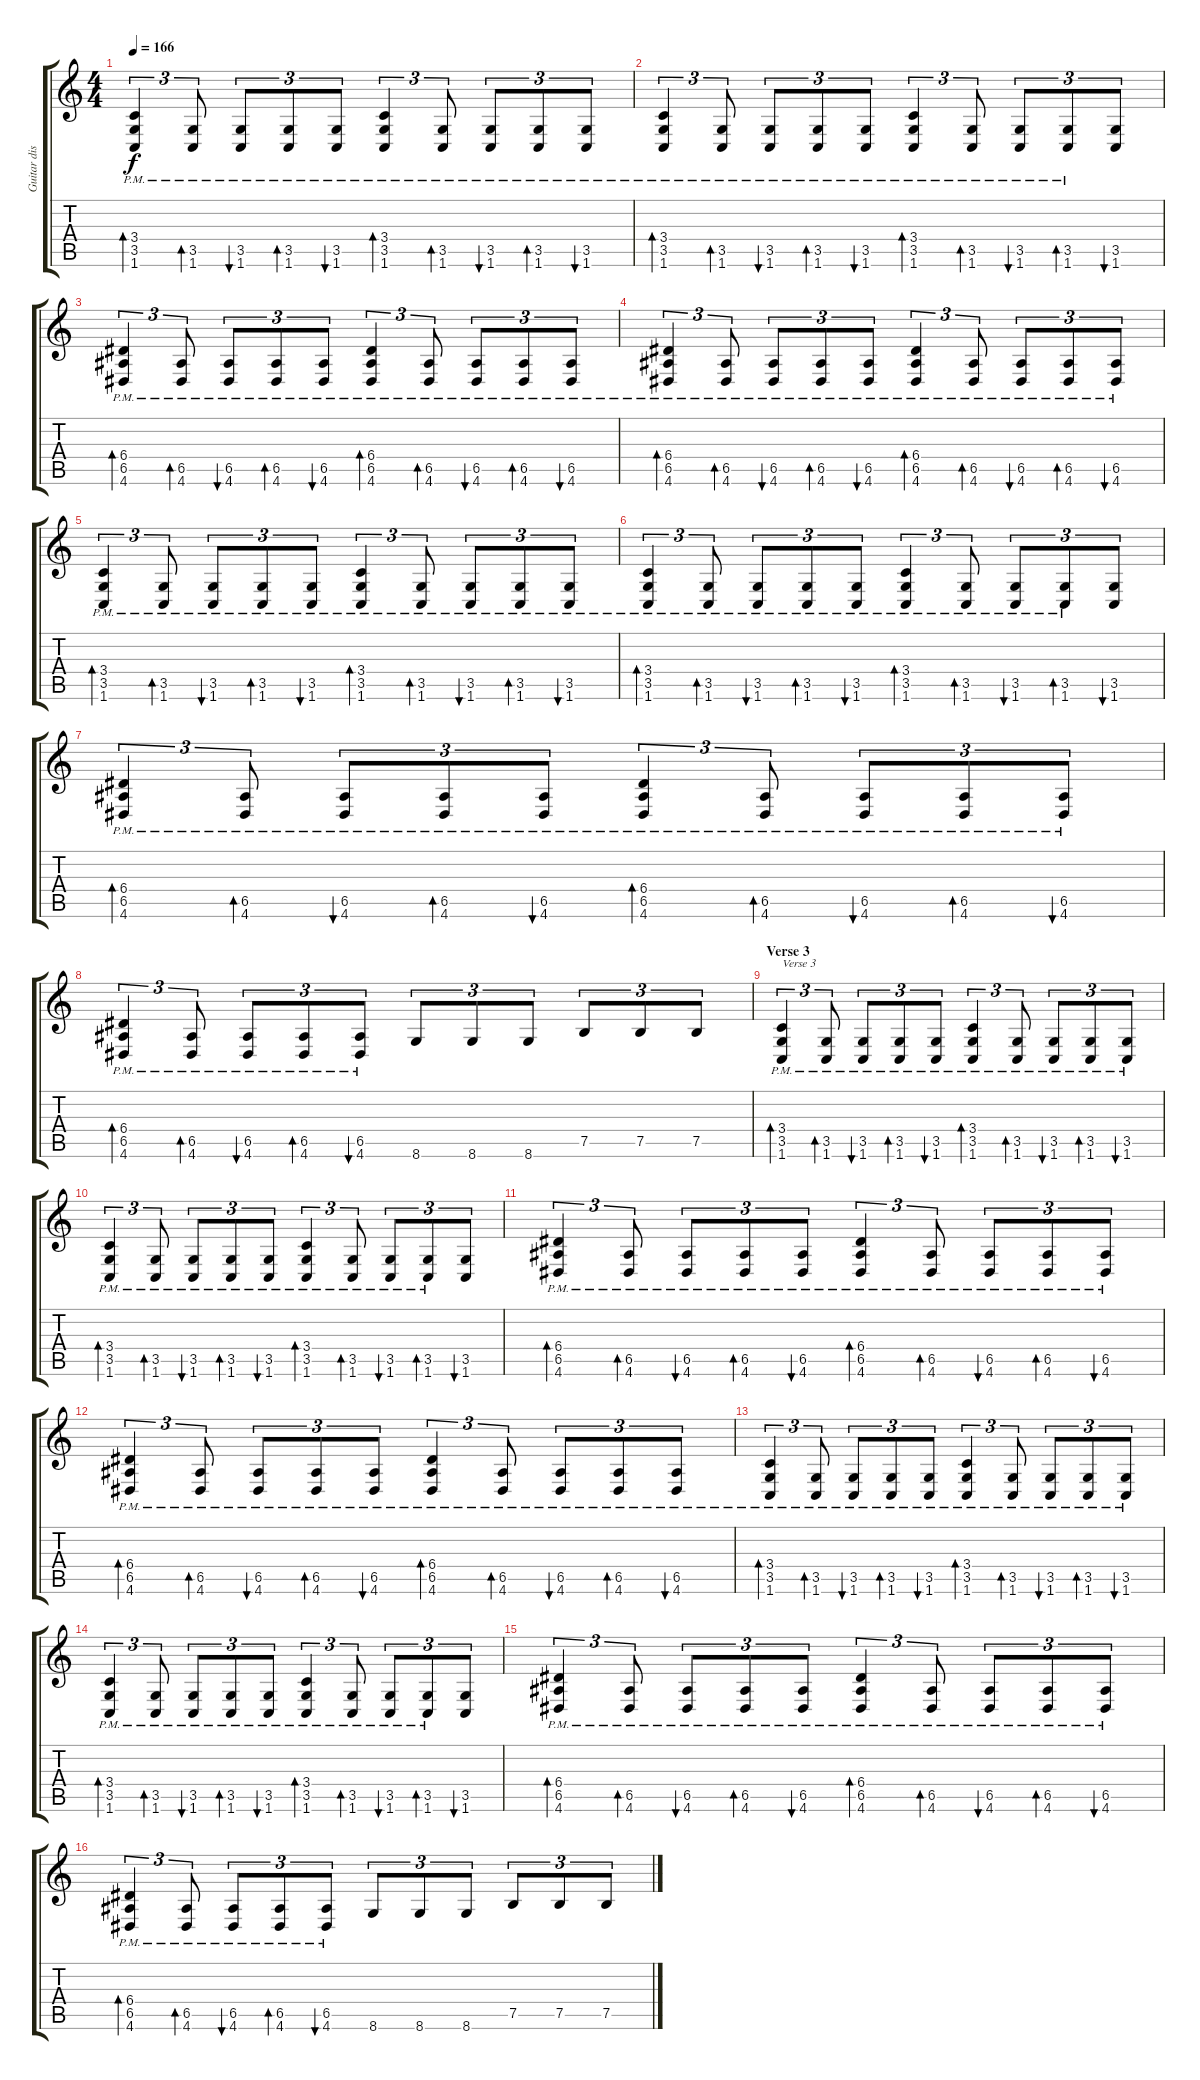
\track ("Guitar distortion 2" "Guitar dis") {instrument distortionguitar}
\staff {score tabs}
\tuning (B3 Gb3 D3 A2 E2 B1) {hide}
\ts (4 4)
\tempo 166
\clef g2
\ks c
(3.4 3.5 1.6{pm}).4{tu (3 2) bd 60 dy f} (3.5 1.6{pm}).8{tu (3 2) bd 60} (3.5 1.6{pm}).8{tu (3 2) bu 60} (3.5 1.6{pm}).8{tu (3 2) bd 60} (3.5 1.6{pm}).8{tu (3 2) bu 60} (3.4 3.5 1.6{pm}).4{tu (3 2) bd 60} (3.5 1.6{pm}).8{tu (3 2) bd 60} (3.5 1.6{pm}).8{tu (3 2) bu 60} (3.5 1.6{pm}).8{tu (3 2) bd 60} (3.5 1.6{pm}).8{tu (3 2) bu 60} |
(3.4 3.5 1.6{pm}).4{tu (3 2) bd 60} (3.5 1.6{pm}).8{tu (3 2) bd 60} (3.5 1.6{pm}).8{tu (3 2) bu 60} (3.5 1.6{pm}).8{tu (3 2) bd 60} (3.5 1.6{pm}).8{tu (3 2) bu 60} (3.4 3.5 1.6{pm}).4{tu (3 2) bd 60} (3.5 1.6{pm}).8{tu (3 2) bd 60} (3.5 1.6{pm}).8{tu (3 2) bu 60} (3.5 1.6{pm}).8{tu (3 2) bd 60} (3.5 1.6).8{tu (3 2) bu 60} |
(6.4 6.5 4.6{pm}).4{tu (3 2) bd 60} (6.5 4.6{pm}).8{tu (3 2) bd 60} (6.5 4.6{pm}).8{tu (3 2) bu 60} (6.5 4.6{pm}).8{tu (3 2) bd 60} (6.5 4.6{pm}).8{tu (3 2) bu 60} (6.4 6.5 4.6{pm}).4{tu (3 2) bd 60} (6.5 4.6{pm}).8{tu (3 2) bd 60} (6.5 4.6{pm}).8{tu (3 2) bu 60} (6.5 4.6{pm}).8{tu (3 2) bd 60} (6.5 4.6{pm}).8{tu (3 2) bu 60} |
(6.4 6.5 4.6{pm}).4{tu (3 2) bd 60} (6.5 4.6{pm}).8{tu (3 2) bd 60} (6.5 4.6{pm}).8{tu (3 2) bu 60} (6.5 4.6{pm}).8{tu (3 2) bd 60} (6.5 4.6{pm}).8{tu (3 2) bu 60} (6.4 6.5 4.6{pm}).4{tu (3 2) bd 60} (6.5 4.6{pm}).8{tu (3 2) bd 60} (6.5 4.6{pm}).8{tu (3 2) bu 60} (6.5 4.6{pm}).8{tu (3 2) bd 60} (6.5 4.6{pm}).8{tu (3 2) bu 60} |
(3.4 3.5 1.6{pm}).4{tu (3 2) bd 60} (3.5 1.6{pm}).8{tu (3 2) bd 60} (3.5 1.6{pm}).8{tu (3 2) bu 60} (3.5 1.6{pm}).8{tu (3 2) bd 60} (3.5 1.6{pm}).8{tu (3 2) bu 60} (3.4 3.5 1.6{pm}).4{tu (3 2) bd 60} (3.5 1.6{pm}).8{tu (3 2) bd 60} (3.5 1.6{pm}).8{tu (3 2) bu 60} (3.5 1.6{pm}).8{tu (3 2) bd 60} (3.5 1.6{pm}).8{tu (3 2) bu 60} |
(3.4 3.5 1.6{pm}).4{tu (3 2) bd 60} (3.5 1.6{pm}).8{tu (3 2) bd 60} (3.5 1.6{pm}).8{tu (3 2) bu 60} (3.5 1.6{pm}).8{tu (3 2) bd 60} (3.5 1.6{pm}).8{tu (3 2) bu 60} (3.4 3.5 1.6{pm}).4{tu (3 2) bd 60} (3.5 1.6{pm}).8{tu (3 2) bd 60} (3.5 1.6{pm}).8{tu (3 2) bu 60} (3.5 1.6{pm}).8{tu (3 2) bd 60} (3.5 1.6).8{tu (3 2) bu 60} |
(6.4 6.5 4.6{pm}).4{tu (3 2) bd 60} (6.5 4.6{pm}).8{tu (3 2) bd 60} (6.5 4.6{pm}).8{tu (3 2) bu 60} (6.5 4.6{pm}).8{tu (3 2) bd 60} (6.5 4.6{pm}).8{tu (3 2) bu 60} (6.4 6.5 4.6{pm}).4{tu (3 2) bd 60} (6.5 4.6{pm}).8{tu (3 2) bd 60} (6.5 4.6{pm}).8{tu (3 2) bu 60} (6.5 4.6{pm}).8{tu (3 2) bd 60} (6.5 4.6{pm}).8{tu (3 2) bu 60} |
(6.4 6.5 4.6{pm}).4{tu (3 2) bd 60} (6.5 4.6{pm}).8{tu (3 2) bd 60} (6.5 4.6{pm}).8{tu (3 2) bu 60} (6.5 4.6{pm}).8{tu (3 2) bd 60} (6.5 4.6{pm}).8{tu (3 2) bu 60} 8.6.8{tu (3 2)} 8.6.8{tu (3 2)} 8.6.8{tu (3 2)} 7.5.8{tu (3 2)} 7.5.8{tu (3 2)} 7.5.8{tu (3 2)} |
\section ("" "Verse 3")
(3.4 3.5 1.6{pm}).4{tu (3 2) bd 60 txt "Verse 3"} (3.5 1.6{pm}).8{tu (3 2) bd 60} (3.5 1.6{pm}).8{tu (3 2) bu 60} (3.5 1.6{pm}).8{tu (3 2) bd 60} (3.5 1.6{pm}).8{tu (3 2) bu 60} (3.4 3.5 1.6{pm}).4{tu (3 2) bd 60} (3.5 1.6{pm}).8{tu (3 2) bd 60} (3.5 1.6{pm}).8{tu (3 2) bu 60} (3.5 1.6{pm}).8{tu (3 2) bd 60} (3.5 1.6{pm}).8{tu (3 2) bu 60} |
(3.4 3.5 1.6{pm}).4{tu (3 2) bd 60} (3.5 1.6{pm}).8{tu (3 2) bd 60} (3.5 1.6{pm}).8{tu (3 2) bu 60} (3.5 1.6{pm}).8{tu (3 2) bd 60} (3.5 1.6{pm}).8{tu (3 2) bu 60} (3.4 3.5 1.6{pm}).4{tu (3 2) bd 60} (3.5 1.6{pm}).8{tu (3 2) bd 60} (3.5 1.6{pm}).8{tu (3 2) bu 60} (3.5 1.6{pm}).8{tu (3 2) bd 60} (3.5 1.6).8{tu (3 2) bu 60} |
(6.4 6.5 4.6{pm}).4{tu (3 2) bd 60} (6.5 4.6{pm}).8{tu (3 2) bd 60} (6.5 4.6{pm}).8{tu (3 2) bu 60} (6.5 4.6{pm}).8{tu (3 2) bd 60} (6.5 4.6{pm}).8{tu (3 2) bu 60} (6.4 6.5 4.6{pm}).4{tu (3 2) bd 60} (6.5 4.6{pm}).8{tu (3 2) bd 60} (6.5 4.6{pm}).8{tu (3 2) bu 60} (6.5 4.6{pm}).8{tu (3 2) bd 60} (6.5 4.6{pm}).8{tu (3 2) bu 60} |
(6.4 6.5 4.6{pm}).4{tu (3 2) bd 60} (6.5 4.6{pm}).8{tu (3 2) bd 60} (6.5 4.6{pm}).8{tu (3 2) bu 60} (6.5 4.6{pm}).8{tu (3 2) bd 60} (6.5 4.6{pm}).8{tu (3 2) bu 60} (6.4 6.5 4.6{pm}).4{tu (3 2) bd 60} (6.5 4.6{pm}).8{tu (3 2) bd 60} (6.5 4.6{pm}).8{tu (3 2) bu 60} (6.5 4.6{pm}).8{tu (3 2) bd 60} (6.5 4.6{pm}).8{tu (3 2) bu 60} |
(3.4 3.5 1.6{pm}).4{tu (3 2) bd 60} (3.5 1.6{pm}).8{tu (3 2) bd 60} (3.5 1.6{pm}).8{tu (3 2) bu 60} (3.5 1.6{pm}).8{tu (3 2) bd 60} (3.5 1.6{pm}).8{tu (3 2) bu 60} (3.4 3.5 1.6{pm}).4{tu (3 2) bd 60} (3.5 1.6{pm}).8{tu (3 2) bd 60} (3.5 1.6{pm}).8{tu (3 2) bu 60} (3.5 1.6{pm}).8{tu (3 2) bd 60} (3.5 1.6{pm}).8{tu (3 2) bu 60} |
(3.4 3.5 1.6{pm}).4{tu (3 2) bd 60} (3.5 1.6{pm}).8{tu (3 2) bd 60} (3.5 1.6{pm}).8{tu (3 2) bu 60} (3.5 1.6{pm}).8{tu (3 2) bd 60} (3.5 1.6{pm}).8{tu (3 2) bu 60} (3.4 3.5 1.6{pm}).4{tu (3 2) bd 60} (3.5 1.6{pm}).8{tu (3 2) bd 60} (3.5 1.6{pm}).8{tu (3 2) bu 60} (3.5 1.6{pm}).8{tu (3 2) bd 60} (3.5 1.6).8{tu (3 2) bu 60} |
(6.4 6.5 4.6{pm}).4{tu (3 2) bd 60} (6.5 4.6{pm}).8{tu (3 2) bd 60} (6.5 4.6{pm}).8{tu (3 2) bu 60} (6.5 4.6{pm}).8{tu (3 2) bd 60} (6.5 4.6{pm}).8{tu (3 2) bu 60} (6.4 6.5 4.6{pm}).4{tu (3 2) bd 60} (6.5 4.6{pm}).8{tu (3 2) bd 60} (6.5 4.6{pm}).8{tu (3 2) bu 60} (6.5 4.6{pm}).8{tu (3 2) bd 60} (6.5 4.6{pm}).8{tu (3 2) bu 60} |
(6.4 6.5 4.6{pm}).4{tu (3 2) bd 60} (6.5 4.6{pm}).8{tu (3 2) bd 60} (6.5 4.6{pm}).8{tu (3 2) bu 60} (6.5 4.6{pm}).8{tu (3 2) bd 60} (6.5 4.6{pm}).8{tu (3 2) bu 60} 8.6.8{tu (3 2)} 8.6.8{tu (3 2)} 8.6.8{tu (3 2)} 7.5.8{tu (3 2)} 7.5.8{tu (3 2)} 7.5.8{tu (3 2)}
